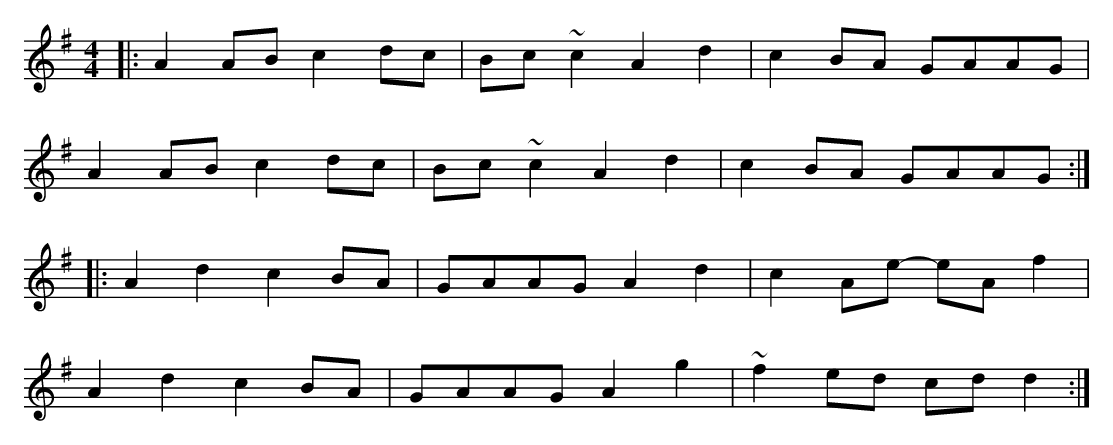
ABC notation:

X:1
M:4/4
K:Ador
|:A2AB c2dc|Bc~c2 A2d2|c2BA GAAG|
A2AB c2dc|Bc~c2 A2d2|c2BA GAAG:|
|:A2d2 c2BA|GAAG A2d2|c2Ae- eA f2|
A2d2 c2BA|GAAG A2g2|~f2ed cd d2:|
